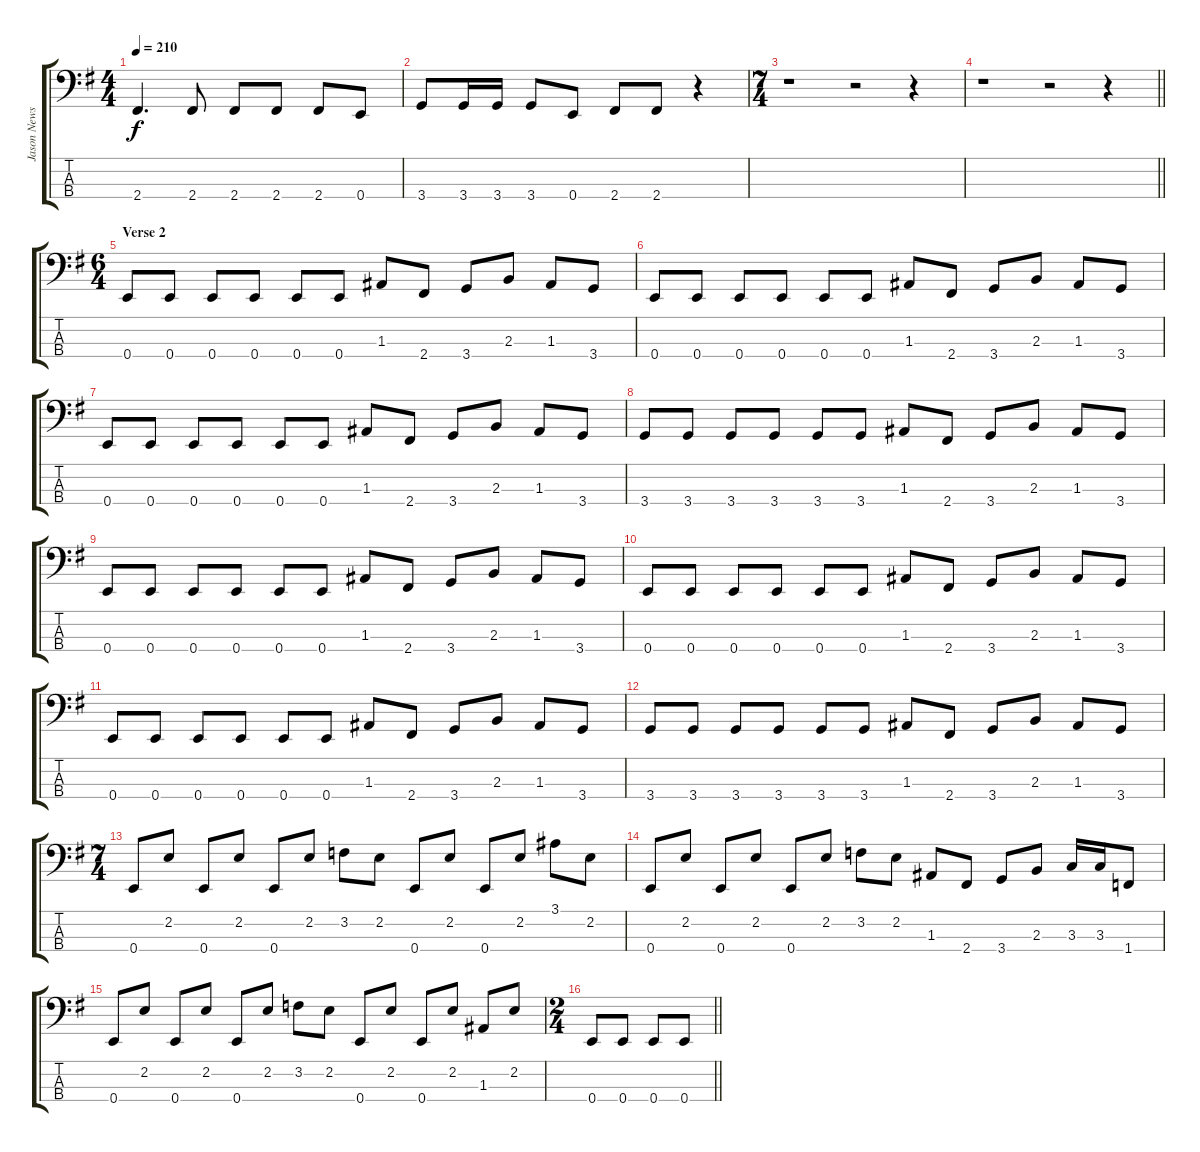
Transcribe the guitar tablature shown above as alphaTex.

\track ("Jason Newsted" "Jason News") {instrument electricbassfinger}
\staff {score tabs}
\tuning (G2 D2 A1 E1) {hide}
\ts (4 4)
\tempo 210
\clef f4
\ks g
2.4.4{d dy f} 2.4.8 2.4.8 2.4.8 2.4.8 0.4.8 |
3.4.8 3.4.16 3.4.16 3.4.8 0.4.8 2.4.8 2.4.8 r.4 |
\ts (7 4)
r.1 r.2 r.4 |
\barLineRight lightlight
r.1 r.2 r.4 |
\ts (6 4)
\section ("" "Verse 2")
0.4.8 0.4.8 0.4.8 0.4.8 0.4.8 0.4.8 1.3.8 2.4.8 3.4.8 2.3.8 1.3.8 3.4.8 |
0.4.8 0.4.8 0.4.8 0.4.8 0.4.8 0.4.8 1.3.8 2.4.8 3.4.8 2.3.8 1.3.8 3.4.8 |
0.4.8 0.4.8 0.4.8 0.4.8 0.4.8 0.4.8 1.3.8 2.4.8 3.4.8 2.3.8 1.3.8 3.4.8 |
3.4.8 3.4.8 3.4.8 3.4.8 3.4.8 3.4.8 1.3.8 2.4.8 3.4.8 2.3.8 1.3.8 3.4.8 |
0.4.8 0.4.8 0.4.8 0.4.8 0.4.8 0.4.8 1.3.8 2.4.8 3.4.8 2.3.8 1.3.8 3.4.8 |
0.4.8 0.4.8 0.4.8 0.4.8 0.4.8 0.4.8 1.3.8 2.4.8 3.4.8 2.3.8 1.3.8 3.4.8 |
0.4.8 0.4.8 0.4.8 0.4.8 0.4.8 0.4.8 1.3.8 2.4.8 3.4.8 2.3.8 1.3.8 3.4.8 |
3.4.8 3.4.8 3.4.8 3.4.8 3.4.8 3.4.8 1.3.8 2.4.8 3.4.8 2.3.8 1.3.8 3.4.8 |
\ts (7 4)
0.4.8 2.2.8 0.4.8 2.2.8 0.4.8 2.2.8 3.2.8 2.2.8 0.4.8 2.2.8 0.4.8 2.2.8 3.1.8 2.2.8 |
0.4.8 2.2.8 0.4.8 2.2.8 0.4.8 2.2.8 3.2.8 2.2.8 1.3.8 2.4.8 3.4.8 2.3.8 3.3.16 3.3.16 1.4.8 |
0.4.8 2.2.8 0.4.8 2.2.8 0.4.8 2.2.8 3.2.8 2.2.8 0.4.8 2.2.8 0.4.8 2.2.8 1.3.8 2.2.8 |
\ts (2 4)
\barLineRight lightlight
0.4.8 0.4.8 0.4.8 0.4.8
